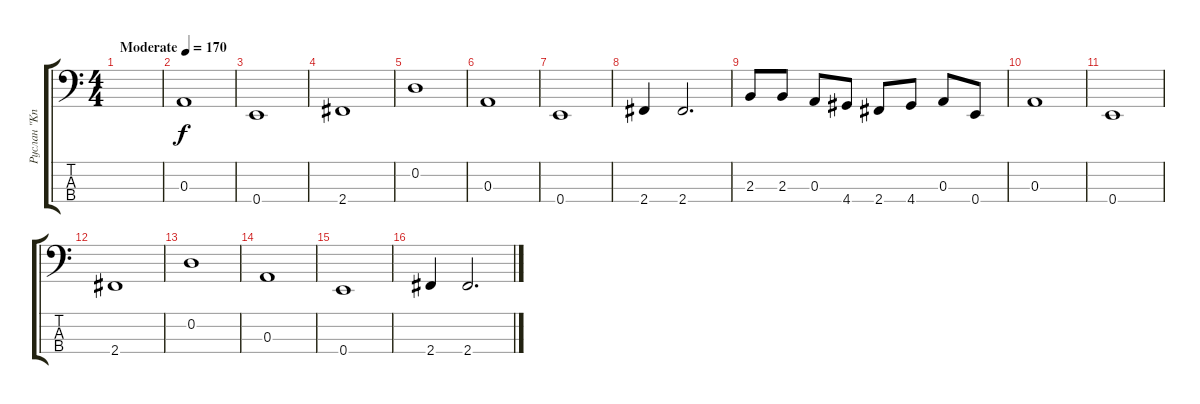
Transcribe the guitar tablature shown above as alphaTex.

\track ("Руслан \"Kniaz\"" "Руслан \"Kn") {instrument electricbassfinger}
\staff {score tabs}
\tuning (G2 D2 A1 E1) {hide}
\ts (4 4)
\tempo (170 "Moderate")
\clef f4
\ks c
|
0.3.1 |
0.4.1 |
2.4.1 |
0.2.1 |
0.3.1 |
0.4.1 |
2.4.4 2.4.2{d} |
2.3.8 2.3.8 0.3.8 4.4.8 2.4.8 4.4.8 0.3.8 0.4.8 |
0.3.1 |
0.4.1 |
2.4.1 |
0.2.1 |
0.3.1 |
0.4.1 |
2.4.4 2.4.2{d}
